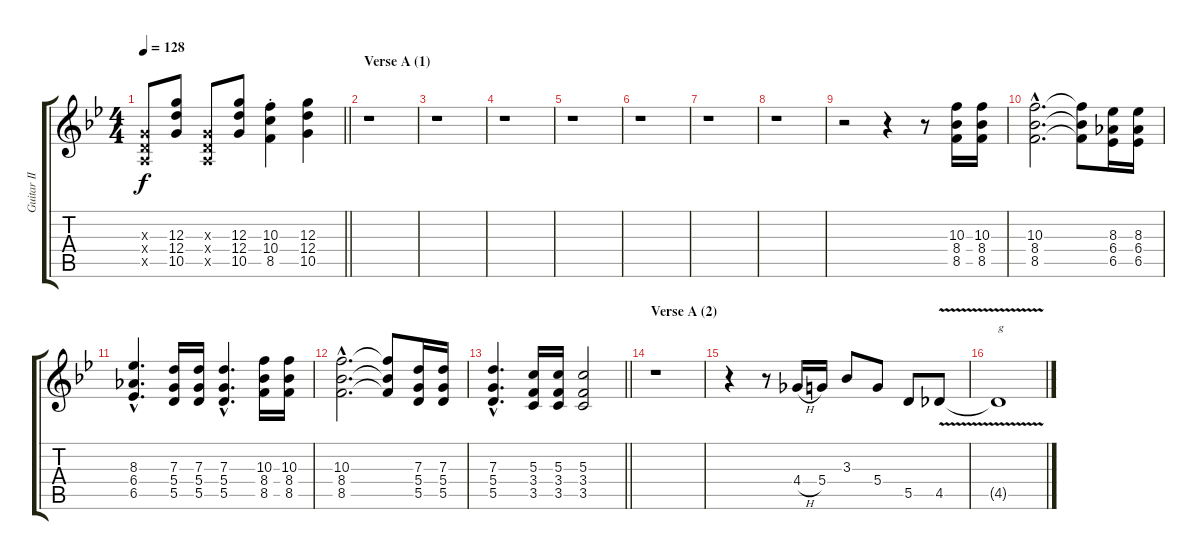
\track ("Guitar II" "Guitar II") {instrument distortionguitar}
\staff {score tabs}
\tuning (E4 B3 G3 D3 A2 E2) {hide}
\ts (4 4)
\tempo 128
\clef g2
\barLineRight lightlight
\ks gminor
(0.3{x} 0.4{x} 0.5{x}).8{dy f} (12.3 12.4 10.5).8 (0.3{x} 0.4{x} 0.5{x}).8 (12.3 12.4 10.5).8 (10.3{st} 10.4{st} 8.5{st}).4 (12.3 12.4 10.5).4 |
\section ("" "Verse A (1)")
r.1 |
r.1 |
r.1 |
r.1 |
r.1 |
r.1 |
r.1 |
r.2 r.4 r.8 (10.3 8.4 8.5).16 (10.3 8.4 8.5).16 |
(10.3{hac} 8.4{hac} 8.5{hac}).2{d} (10.3{t} 8.4{t} 8.5{t}).8 (8.3 6.4 6.5).16 (8.3 6.4 6.5).16 |
(8.3{hac} 6.4{hac} 6.5{hac}).4{d} (7.3 5.4 5.5).16 (7.3 5.4 5.5).16 (7.3{hac} 5.4{hac} 5.5{hac}).4{d} (10.3 8.4 8.5).16 (10.3 8.4 8.5).16 |
(10.3{hac} 8.4{hac} 8.5{hac}).2{d} (10.3{t} 8.4{t} 8.5{t}).8 (7.3 5.4 5.5).16 (7.3 5.4 5.5).16 |
\barLineRight lightlight
(7.3{hac} 5.4{hac} 5.5{hac}).4{d} (5.3 3.4 3.5).16 (5.3 3.4 3.5).16 (5.3 3.4 3.5).2 |
\section ("" "Verse A (2)")
r.1 |
r.4 r.8 4.4{h}.16 5.4.16 3.3.8 5.4.8 5.5.8 4.5{v}.8 |
4.5{t}.1{txt "g"}
